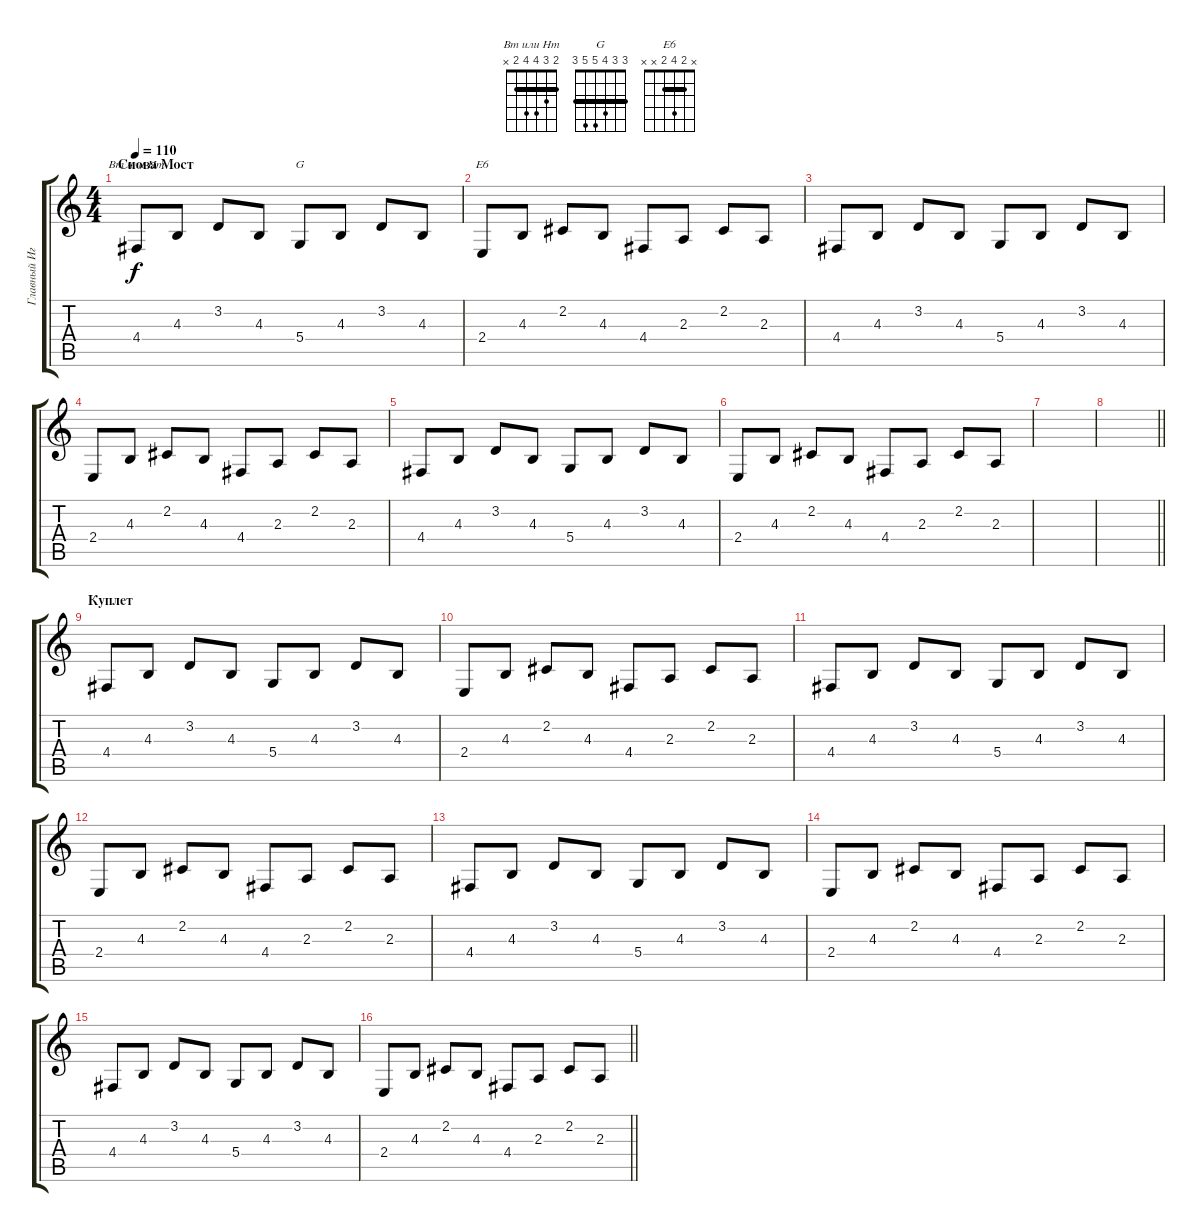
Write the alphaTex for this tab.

\track ("Главный Игрок" "Главный Иг") {instrument brightacousticpiano}
\staff {score tabs}
\tuning (E4 B3 G3 D3 A2 E2) {hide}
\chord ("Bm или Hm" 2 3 4 4 2 x) {barre 2}
\chord ("G" 3 3 4 5 5 3) {barre 3}
\chord ("E6" x 2 4 2 x x) {barre 2}
\ts (4 4)
\section ("" "Снова Мост")
\tempo 110
\clef g2
\ks c
4.4.8{ch "Bm или Hm" dy f} 4.3.8 3.2.8 4.3.8 5.4.8{ch "G"} 4.3.8 3.2.8 4.3.8 |
2.4.8{ch "E6"} 4.3.8 2.2.8 4.3.8 4.4.8 2.3.8 2.2.8 2.3.8 |
4.4.8 4.3.8 3.2.8 4.3.8 5.4.8 4.3.8 3.2.8 4.3.8 |
2.4.8 4.3.8 2.2.8 4.3.8 4.4.8 2.3.8 2.2.8 2.3.8 |
4.4.8 4.3.8 3.2.8 4.3.8 5.4.8 4.3.8 3.2.8 4.3.8 |
2.4.8 4.3.8 2.2.8 4.3.8 4.4.8 2.3.8 2.2.8 2.3.8 |
|
\barLineRight lightlight
|
\section ("" "Куплет ")
4.4.8 4.3.8 3.2.8 4.3.8 5.4.8 4.3.8 3.2.8 4.3.8 |
2.4.8 4.3.8 2.2.8 4.3.8 4.4.8 2.3.8 2.2.8 2.3.8 |
4.4.8 4.3.8 3.2.8 4.3.8 5.4.8 4.3.8 3.2.8 4.3.8 |
2.4.8 4.3.8 2.2.8 4.3.8 4.4.8 2.3.8 2.2.8 2.3.8 |
4.4.8 4.3.8 3.2.8 4.3.8 5.4.8 4.3.8 3.2.8 4.3.8 |
2.4.8 4.3.8 2.2.8 4.3.8 4.4.8 2.3.8 2.2.8 2.3.8 |
4.4.8 4.3.8 3.2.8 4.3.8 5.4.8 4.3.8 3.2.8 4.3.8 |
\barLineRight lightlight
2.4.8 4.3.8 2.2.8 4.3.8 4.4.8 2.3.8 2.2.8 2.3.8
